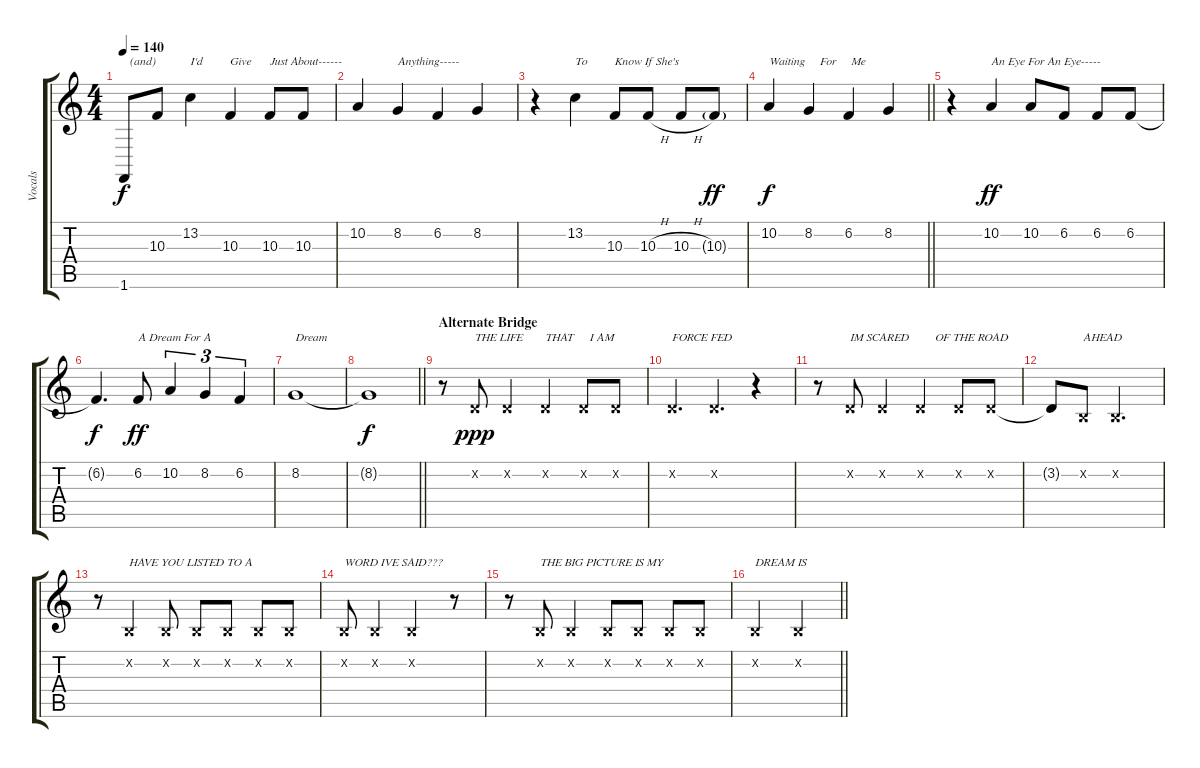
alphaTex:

\track ("Vocals" "Vocals") {instrument lead8bassandlead}
\staff {score tabs}
\tuning (E4 B3 G3 D3 A2 E2) {hide}
\ts (4 4)
\tempo 140
\clef g2
\ks c
1.6{t}.8{txt "  (and)" dy f} 10.3.8 13.2.4{txt "I'd"} 10.3.4{txt "Give"} 10.3.8{txt "Just About------"} 10.3.8 |
10.2.4 8.2.4{txt "Anything-----"} 6.2.4 8.2.4 |
r.4 13.2.4{txt "To"} 10.3.8{txt "Know If She's"} 10.3{h}.8 10.3{h}.8 10.3{g}.8{dy ff} |
\barLineRight lightlight
10.2.4{txt "Waiting     For     Me" dy f} 8.2.4 6.2.4 8.2.4 |
r.4 10.2.4{txt "An Eye For An Eye-----" dy ff} 10.2.8 6.2.8 6.2.8 6.2.8 |
6.2{t}.4{d dy f} 6.2.8{txt "A Dream For A" dy ff} 10.2.4{tu (3 2)} 8.2.4{tu (3 2)} 6.2.4{tu (3 2)} |
8.2.1{txt "Dream"} |
\barLineRight lightlight
8.2{t}.1{dy f volume 0} |
\section ("" "Alternate Bridge")
r.8 3.2{x}.8{txt "THE LIFE" dy ppp volume 12} 3.2{x}.4 3.2{x}.4{txt "THAT"} 3.2{x}.8{txt "  I AM"} 3.2{x}.8 |
3.2{x}.4{d txt "FORCE FED"} 3.2{x}.4{d} r.4 |
r.8 3.2{x}.8{txt "IM SCARED" volume 12} 3.2{x}.4 3.2{x}.4{txt "     OF THE ROAD "} 3.2{x}.8 3.2{x}.8 |
3.2{t}.8 0.2{x}.8{txt "AHEAD"} 0.2{x}.2{d} |
r.8 0.2{x}.4{txt "HAVE YOU LISTED TO A"} 0.2{x}.8 0.2{x}.8 0.2{x}.8 0.2{x}.8 0.2{x}.8 |
0.2{x}.8{txt "WORD IVE SAID???"} 0.2{x}.4 0.2{x}.2 r.8 |
r.8 0.2{x}.8{txt "THE BIG PICTURE IS MY"} 0.2{x}.4 0.2{x}.8 0.2{x}.8 0.2{x}.8 0.2{x}.8 |
\barLineRight lightlight
0.2{x}.2{txt "DREAM IS"} 0.2{x}.2
